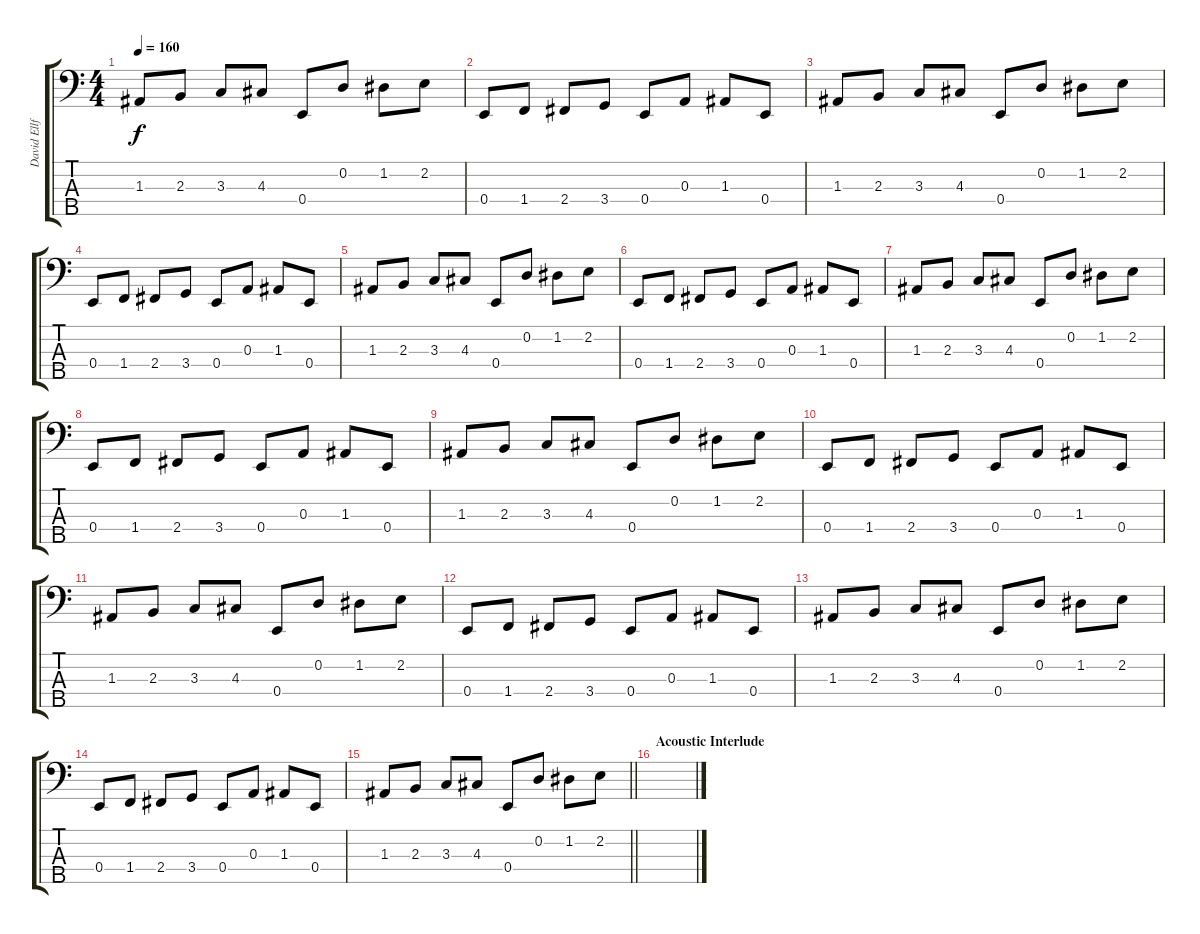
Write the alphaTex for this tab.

\track ("David Ellfson" "David Ellf") {instrument electricbasspick}
\staff {score tabs}
\tuning (G2 D2 A1 E1 B0) {hide}
\ts (4 4)
\tempo 160
\clef f4
\ks c
1.3.8{dy f} 2.3.8 3.3.8 4.3.8 0.4.8 0.2.8 1.2.8 2.2.8 |
0.4.8 1.4.8 2.4.8 3.4.8 0.4.8 0.3.8 1.3.8 0.4.8 |
1.3.8 2.3.8 3.3.8 4.3.8 0.4.8 0.2.8 1.2.8 2.2.8 |
0.4.8 1.4.8 2.4.8 3.4.8 0.4.8 0.3.8 1.3.8 0.4.8 |
1.3.8 2.3.8 3.3.8 4.3.8 0.4.8 0.2.8 1.2.8 2.2.8 |
0.4.8 1.4.8 2.4.8 3.4.8 0.4.8 0.3.8 1.3.8 0.4.8 |
1.3.8 2.3.8 3.3.8 4.3.8 0.4.8 0.2.8 1.2.8 2.2.8 |
0.4.8 1.4.8 2.4.8 3.4.8 0.4.8 0.3.8 1.3.8 0.4.8 |
1.3.8 2.3.8 3.3.8 4.3.8 0.4.8 0.2.8 1.2.8 2.2.8 |
0.4.8 1.4.8 2.4.8 3.4.8 0.4.8 0.3.8 1.3.8 0.4.8 |
1.3.8 2.3.8 3.3.8 4.3.8 0.4.8 0.2.8 1.2.8 2.2.8 |
0.4.8 1.4.8 2.4.8 3.4.8 0.4.8 0.3.8 1.3.8 0.4.8 |
1.3.8 2.3.8 3.3.8 4.3.8 0.4.8 0.2.8 1.2.8 2.2.8 |
0.4.8 1.4.8 2.4.8 3.4.8 0.4.8 0.3.8 1.3.8 0.4.8 |
\barLineRight lightlight
1.3.8 2.3.8 3.3.8 4.3.8 0.4.8 0.2.8 1.2.8 2.2.8 |
\section ("" "Acoustic Interlude")
